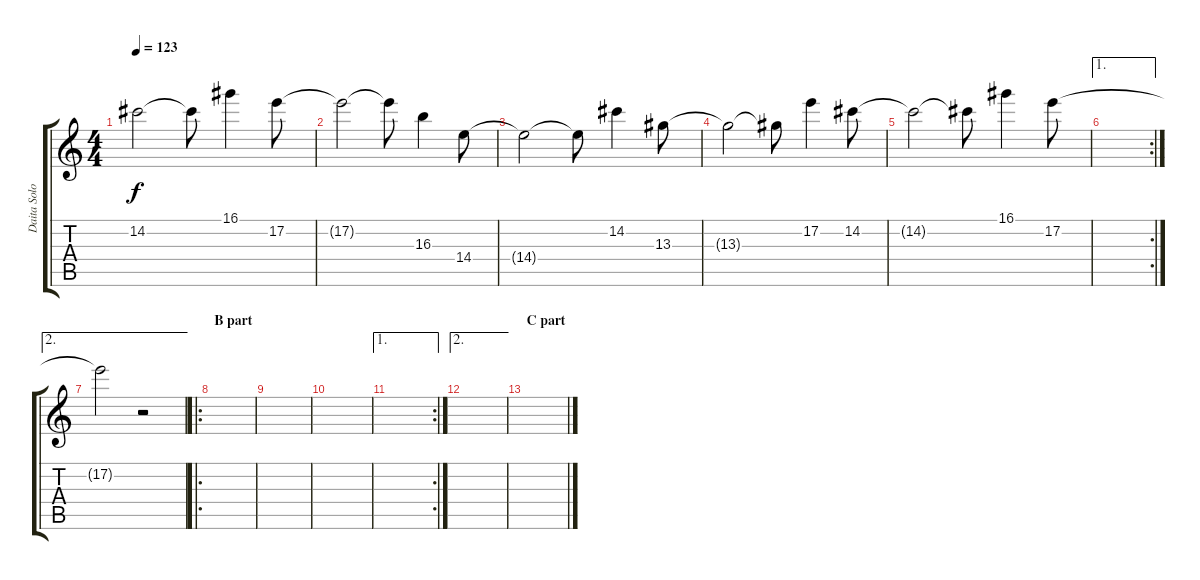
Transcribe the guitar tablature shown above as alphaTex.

\track ("Daita Solo" "Daita Solo") {instrument distortionguitar}
\staff {score tabs}
\tuning (E4 B3 G3 D3 A2 E2) {hide}
\ts (4 4)
\tempo 123
\clef g2
\ks c
14.2{t}.2{dy f} 14.2{t}.8 16.1.4 17.2.8 |
17.2{t}.2 17.2{t}.8 16.3.4 14.4.8 |
14.4{t}.2 14.4{t}.8 14.2.4 13.3.8 |
13.3{t}.2 13.3{t}.8 17.2.4 14.2.8 |
14.2{t}.2 14.2{t}.8 16.1.4 17.2.8 |
\ae 1
\rc 2
|
\ae 2
17.2{t}.2 r.2 |
\ro
\section ("" "B part")
|
|
|
\ae 1
\rc 2
|
\ae 2
|
\section ("" "C part")
